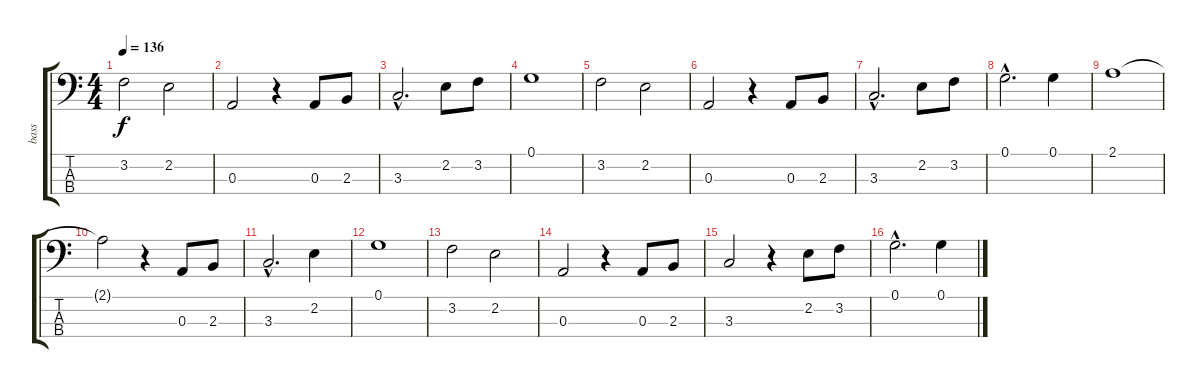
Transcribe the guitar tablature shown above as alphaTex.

\track ("bass           " "bass      ") {instrument fretlessbass}
\staff {score tabs}
\tuning (G2 D2 A1 E1) {hide}
\ts (4 4)
\tempo 136
\clef f4
\ks c
3.2.2{dy f} 2.2.2 |
0.3.2 r.4 0.3.8 2.3.8 |
3.3{hac}.2{d} 2.2.8 3.2.8 |
0.1.1 |
3.2.2 2.2.2 |
0.3.2 r.4 0.3.8 2.3.8 |
3.3{hac}.2{d} 2.2.8 3.2.8 |
0.1{hac}.2{d} 0.1.4 |
2.1.1 |
2.1{t}.2 r.4 0.3.8 2.3.8 |
3.3{hac}.2{d} 2.2.4 |
0.1.1 |
3.2.2 2.2.2 |
0.3.2 r.4 0.3.8 2.3.8 |
3.3.2 r.4 2.2.8 3.2.8 |
0.1{hac}.2{d} 0.1.4
